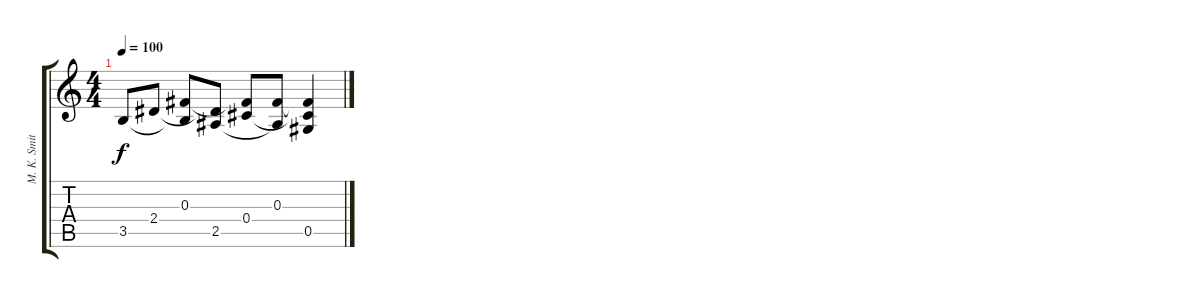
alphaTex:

\track ("M. K. Smith (Acoustic)" "M. K. Smit") {instrument acousticguitarsteel}
\staff {score tabs}
\tuning (Eb4 Bb3 Gb3 Db3 Ab2 Eb2) {hide}
\ts (4 4)
\tempo 100
\clef g2
\ks c
3.5.8{dy f} 2.4.8 (0.3 3.5{t}).8 (2.4{t} 2.5).8 (0.3{t} 0.4).8 (0.3 2.5{t}).8 (0.3{t} 0.4{t} 0.5).4
